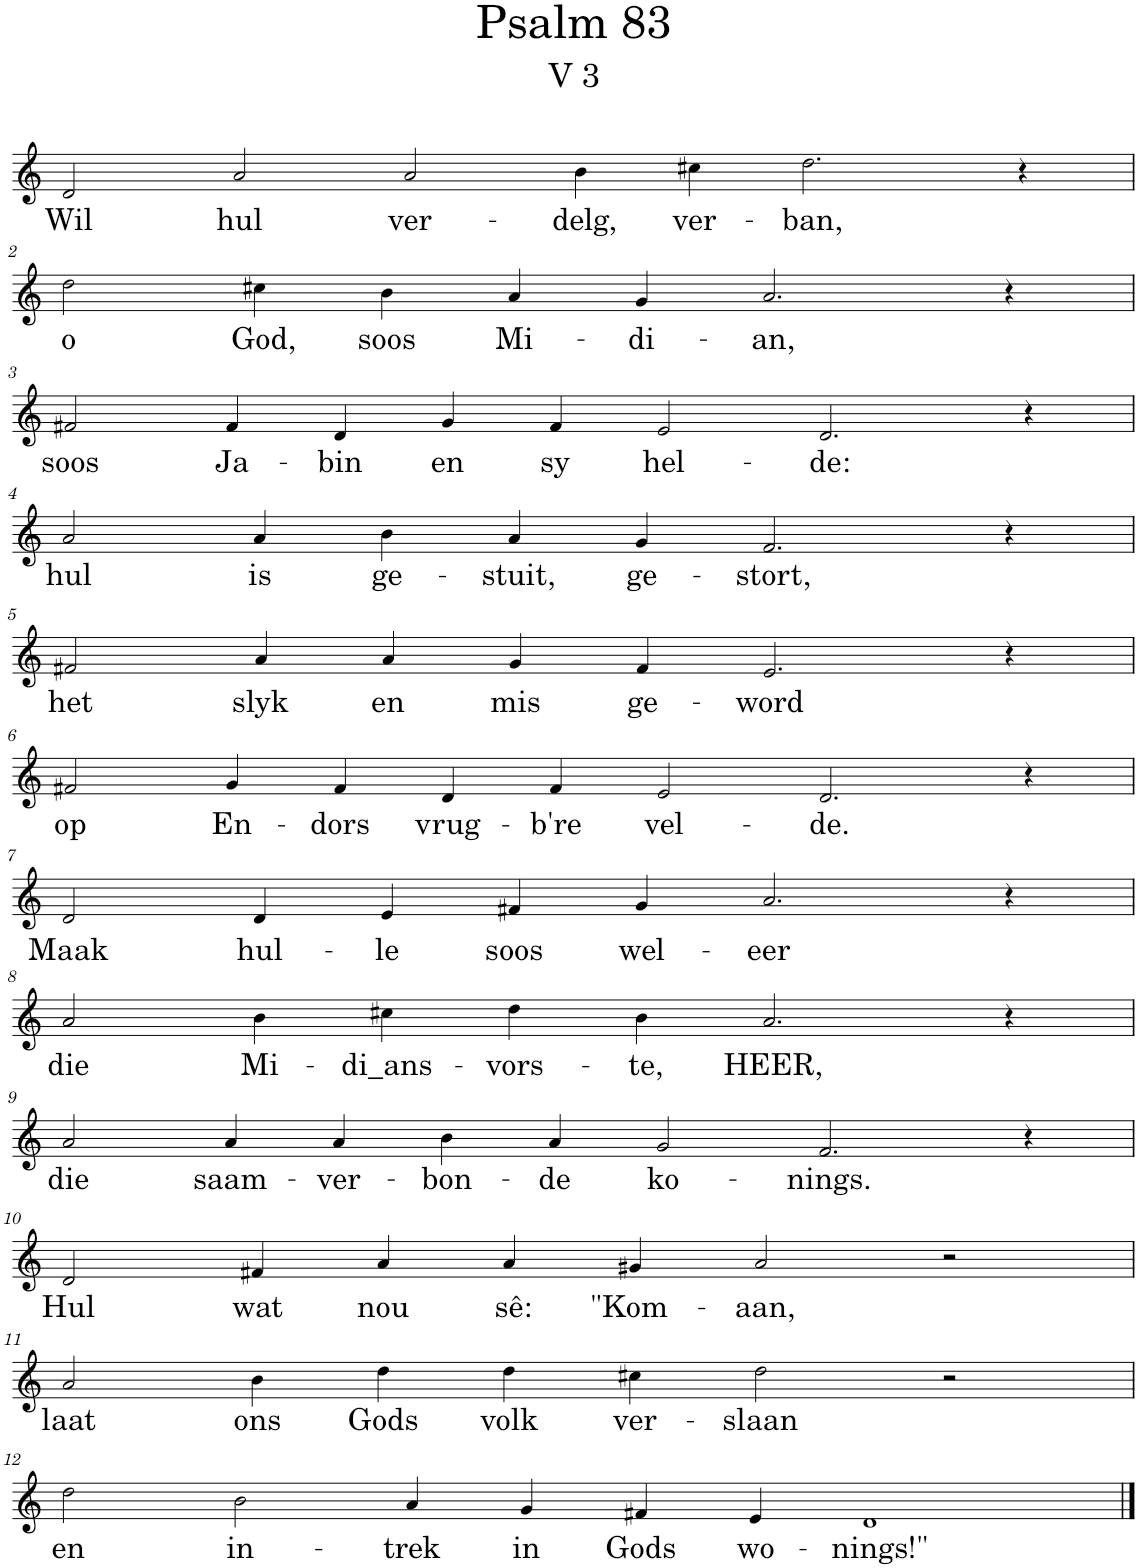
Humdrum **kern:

**kern	**text
*part1	*part1
*staff1	*staff1
*I"Pipe Organ	*
*I'Org.	*
*clefG2	*
*k[]	*
*M12/4	*
=1	=1
!	!LO:LY:b
2d/	Wil
!	!LO:LY:b
2a/	hul
!	!LO:LY:b
2a/	ver-
!	!LO:LY:b
4b\	-delg,
!	!LO:LY:b
4cc#X\	ver-
!	!LO:LY:b
2.dd\	-ban,
4r	.
!!LO:LB:g=z
=2	=2
*M10/4	*
!	!LO:LY:b
2dd\	o
!	!LO:LY:b
4cc#X\	God,
!	!LO:LY:b
4b\	soos
!	!LO:LY:b
4a/	Mi-
!	!LO:LY:b
4g/	-di-
!	!LO:LY:b
2.a/	-an,
4r	.
!!LO:LB:g=z
=3	=3
*M12/4	*
!	!LO:LY:b
2f#X/	soos
!	!LO:LY:b
4f#/	Ja-
!	!LO:LY:b
4d/	-bin
!	!LO:LY:b
4g/	en
!	!LO:LY:b
4f#/	sy
!	!LO:LY:b
2e/	hel-
!	!LO:LY:b
2.d/	-de:
4r	.
!!LO:LB:g=z
=4	=4
*M10/4	*
!	!LO:LY:b
2a/	hul
!	!LO:LY:b
4a/	is
!	!LO:LY:b
4b\	ge-
!	!LO:LY:b
4a/	-stuit,
!	!LO:LY:b
4g/	ge-
!	!LO:LY:b
2.f/	-stort,
4r	.
!!LO:LB:g=z
=5	=5
!	!LO:LY:b
2f#X/	het
!	!LO:LY:b
4a/	slyk
!	!LO:LY:b
4a/	en
!	!LO:LY:b
4g/	mis
!	!LO:LY:b
4f#/	ge-
!	!LO:LY:b
2.e/	-word
4r	.
!!LO:LB:g=z
=6	=6
*M12/4	*
!	!LO:LY:b
2f#X/	op
!	!LO:LY:b
4g/	En-
!	!LO:LY:b
4f#/	-dors
!	!LO:LY:b
4d/	vrug-
!	!LO:LY:b
4f#/	-b're
!	!LO:LY:b
2e/	vel-
!	!LO:LY:b
2.d/	-de.
4r	.
!!LO:LB:g=z
=7	=7
*M10/4	*
!	!LO:LY:b
2d/	Maak
!	!LO:LY:b
4d/	hul-
!	!LO:LY:b
4e/	-le
!	!LO:LY:b
4f#X/	soos
!	!LO:LY:b
4g/	wel-
!	!LO:LY:b
2.a/	-eer
4r	.
!!LO:LB:g=z
=8	=8
!	!LO:LY:b
2a/	die
!	!LO:LY:b
4b\	Mi-
!	!LO:LY:b
4cc#X\	-di_ans-
!	!LO:LY:b
4dd\	-vors-
!	!LO:LY:b
4b\	-te,
!	!LO:LY:b
2.a/	HEER,
4r	.
!!LO:LB:g=z
=9	=9
*M12/4	*
!	!LO:LY:b
2a/	die
!	!LO:LY:b
4a/	saam-
!	!LO:LY:b
4a/	-ver-
!	!LO:LY:b
4b\	-bon-
!	!LO:LY:b
4a/	-de
!	!LO:LY:b
2g/	ko-
!	!LO:LY:b
2.f/	-nings.
4r	.
!!LO:LB:g=z
=10	=10
*M10/4	*
!	!LO:LY:b
2d/	Hul
!	!LO:LY:b
4f#X/	wat
!	!LO:LY:b
4a/	nou
!	!LO:LY:b
4a/	sê:
!	!LO:LY:b
4g#X/	"Kom-
!	!LO:LY:b
2a/	-aan,
2r	.
!!LO:LB:g=z
=11	=11
!	!LO:LY:b
2a/	laat
!	!LO:LY:b
4b\	ons
!	!LO:LY:b
4dd\	Gods
!	!LO:LY:b
4dd\	volk
!	!LO:LY:b
4cc#X\	ver-
!	!LO:LY:b
2dd\	-slaan
2r	.
!!LO:LB:g=z
=12	=12
*M12/4	*
!	!LO:LY:b
2dd\	en
!	!LO:LY:b
2b\	in-
!	!LO:LY:b
4a/	-trek
!	!LO:LY:b
4g/	in
!	!LO:LY:b
4f#X/	Gods
!	!LO:LY:b
4e/	wo-
!	!LO:LY:b
1d	-nings!"
==	==
*-	*-
